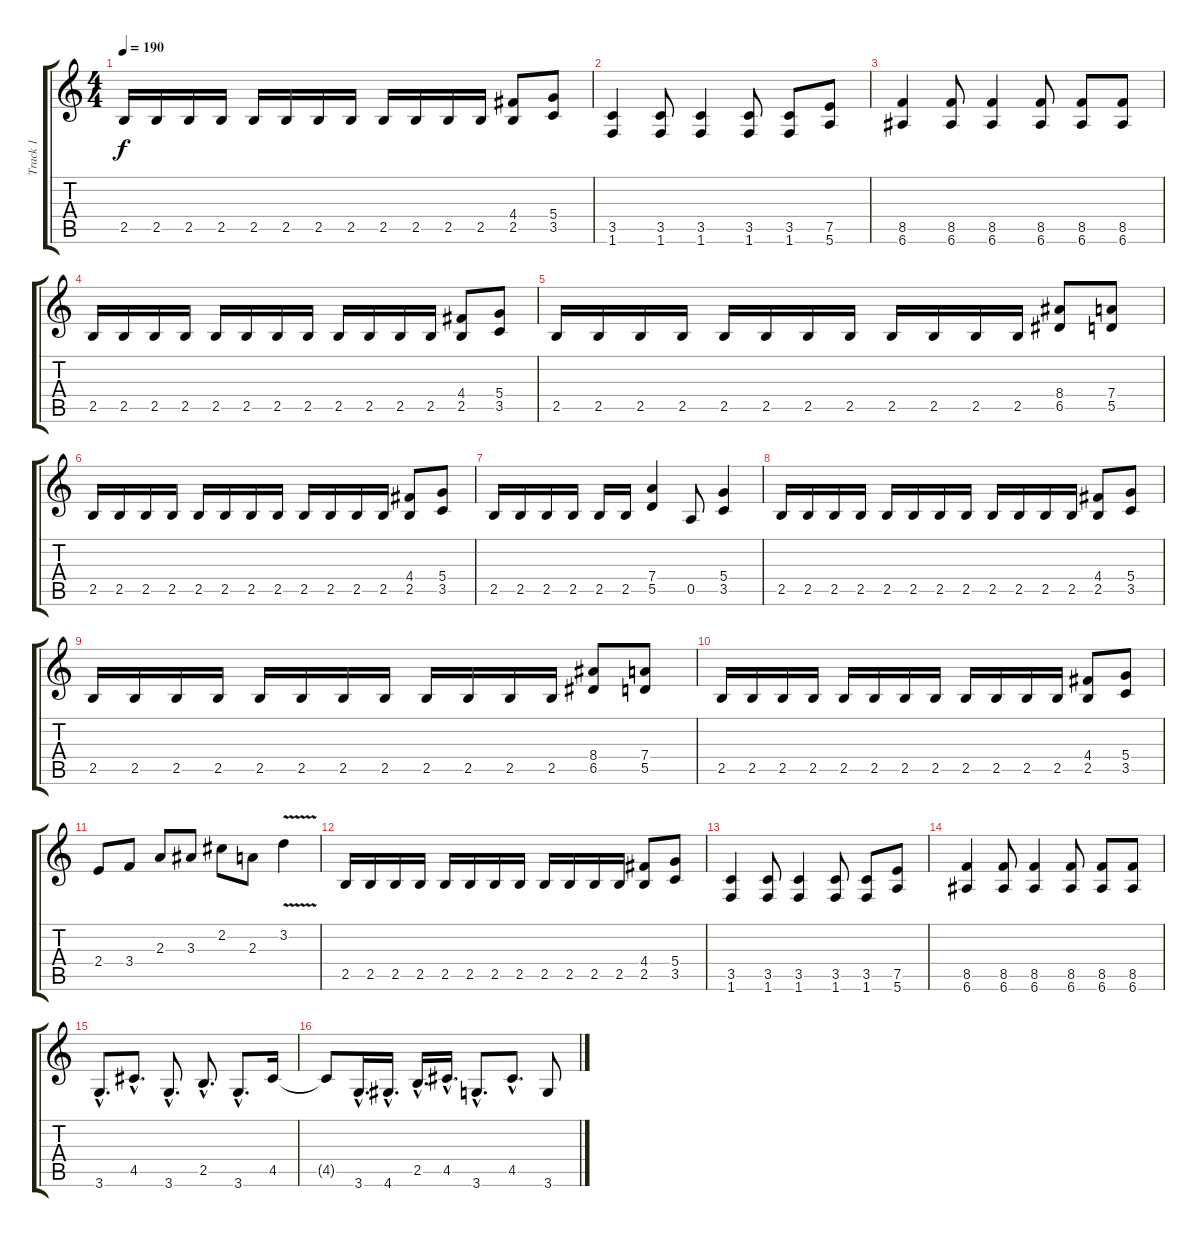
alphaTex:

\track ("Track 1" "Track 1") {instrument distortionguitar}
\staff {score tabs}
\tuning (E4 B3 G3 D3 A2 E2) {hide}
\ts (4 4)
\tempo 190
\clef g2
\ks c
2.5.16{dy f} 2.5.16 2.5.16 2.5.16 2.5.16 2.5.16 2.5.16 2.5.16 2.5.16 2.5.16 2.5.16 2.5.16 (4.4 2.5).8 (5.4 3.5).8 |
(3.5 1.6).4 (3.5 1.6).8 (3.5 1.6).4 (3.5 1.6).8 (3.5 1.6).8 (7.5 5.6).8 |
(8.5 6.6).4 (8.5 6.6).8 (8.5 6.6).4 (8.5 6.6).8 (8.5 6.6).8 (8.5 6.6).8 |
2.5.16 2.5.16 2.5.16 2.5.16 2.5.16 2.5.16 2.5.16 2.5.16 2.5.16 2.5.16 2.5.16 2.5.16 (4.4 2.5).8 (5.4 3.5).8 |
2.5.16 2.5.16 2.5.16 2.5.16 2.5.16 2.5.16 2.5.16 2.5.16 2.5.16 2.5.16 2.5.16 2.5.16 (8.4 6.5).8 (7.4 5.5).8 |
2.5.16 2.5.16 2.5.16 2.5.16 2.5.16 2.5.16 2.5.16 2.5.16 2.5.16 2.5.16 2.5.16 2.5.16 (4.4 2.5).8 (5.4 3.5).8 |
2.5.16 2.5.16 2.5.16 2.5.16 2.5.16 2.5.16 (7.4 5.5).4 0.5.8 (5.4 3.5).4 |
2.5.16 2.5.16 2.5.16 2.5.16 2.5.16 2.5.16 2.5.16 2.5.16 2.5.16 2.5.16 2.5.16 2.5.16 (4.4 2.5).8 (5.4 3.5).8 |
2.5.16 2.5.16 2.5.16 2.5.16 2.5.16 2.5.16 2.5.16 2.5.16 2.5.16 2.5.16 2.5.16 2.5.16 (8.4 6.5).8 (7.4 5.5).8 |
2.5.16 2.5.16 2.5.16 2.5.16 2.5.16 2.5.16 2.5.16 2.5.16 2.5.16 2.5.16 2.5.16 2.5.16 (4.4 2.5).8 (5.4 3.5).8 |
2.4.8 3.4.8 2.3.8 3.3.8 2.2.8 2.3.8 3.2{v}.4 |
2.5.16 2.5.16 2.5.16 2.5.16 2.5.16 2.5.16 2.5.16 2.5.16 2.5.16 2.5.16 2.5.16 2.5.16 (4.4 2.5).8 (5.4 3.5).8 |
(3.5 1.6).4 (3.5 1.6).8 (3.5 1.6).4 (3.5 1.6).8 (3.5 1.6).8 (7.5 5.6).8 |
(8.5 6.6).4 (8.5 6.6).8 (8.5 6.6).4 (8.5 6.6).8 (8.5 6.6).8 (8.5 6.6).8 |
3.6{hac}.8{d} 4.5{hac}.8{d} 3.6{hac}.8{d} 2.5{hac}.8{d} 3.6{hac}.8{d} 4.5.16 |
4.5{t}.8 3.6{hac}.16{d} 4.6{hac}.16{d} 2.5{hac}.16{d} 4.5{hac}.16{d} 3.6{hac}.8{d} 4.5{hac}.8{d} 3.6.8
